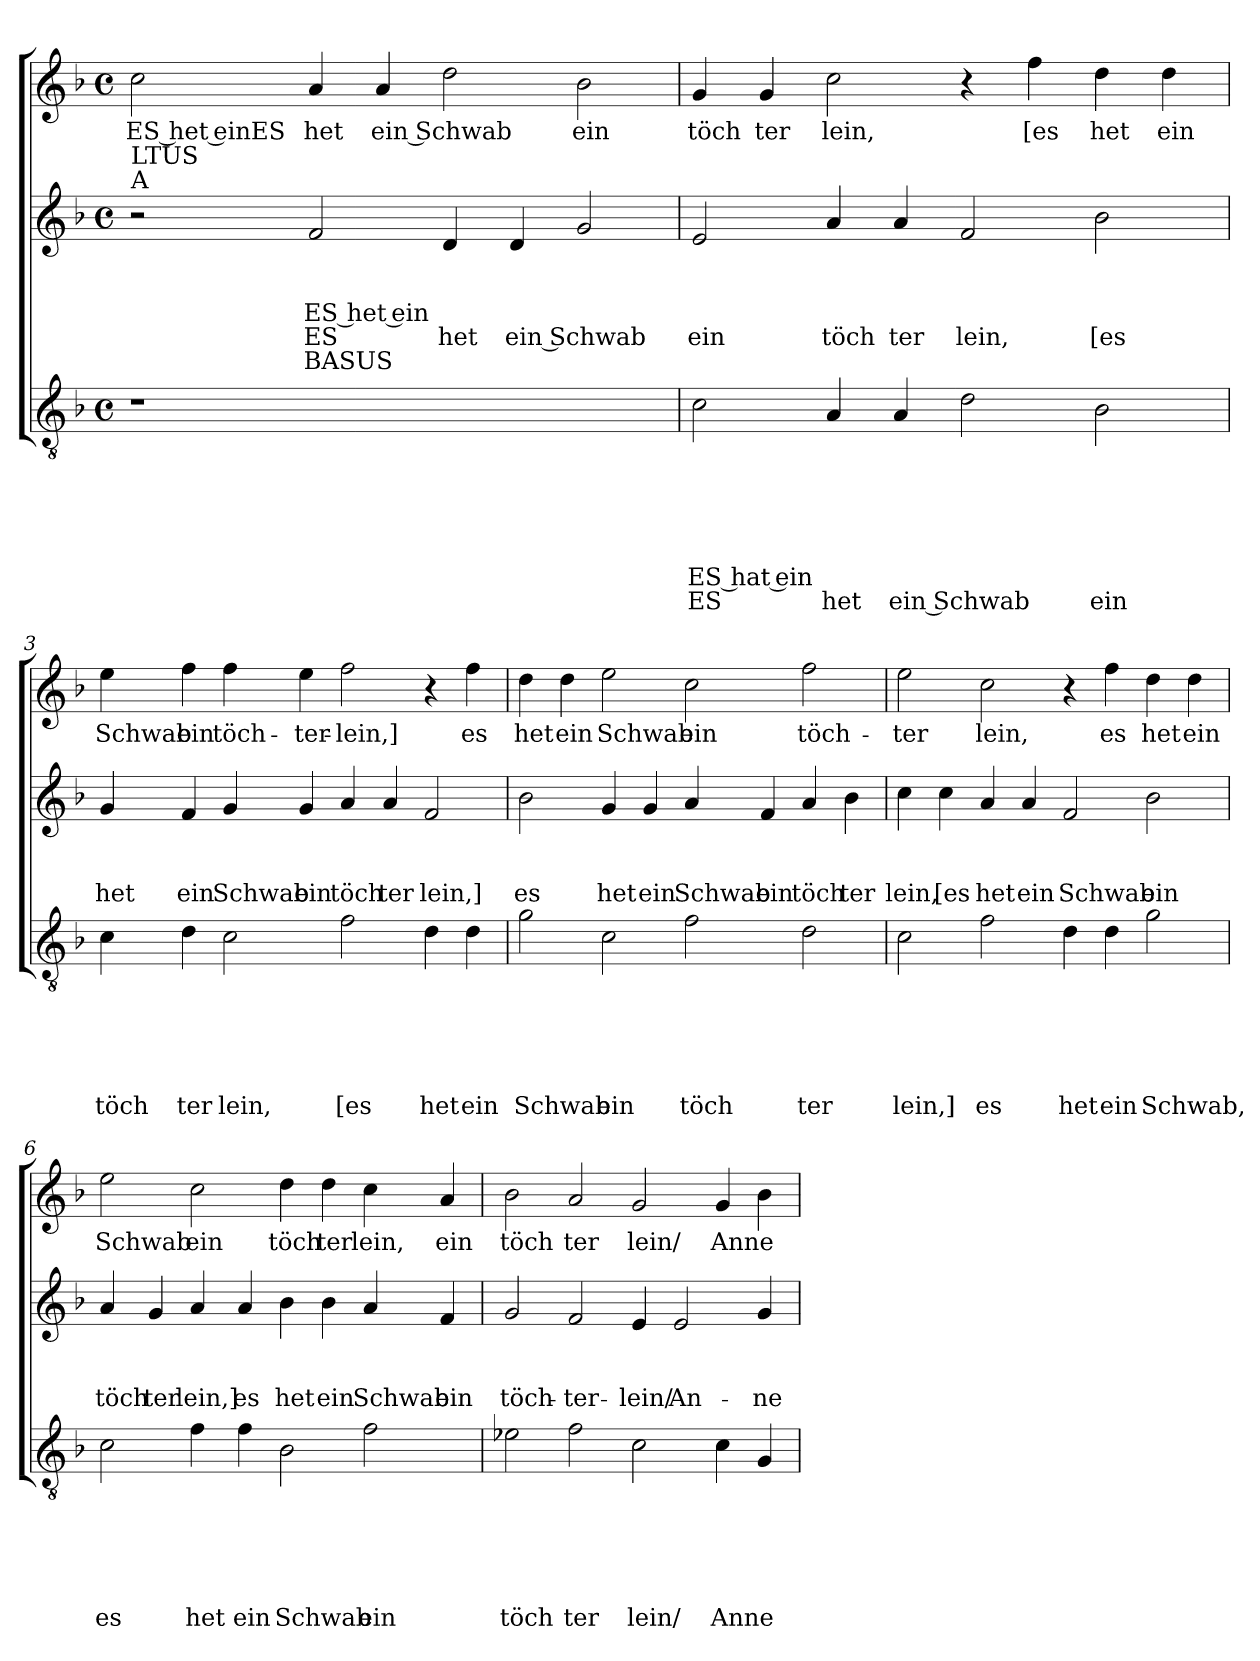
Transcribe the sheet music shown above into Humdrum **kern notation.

**kern	**text	**text	**text	**text	**text	**text	**text	**kern	**text	**text	**text	**text	**text	**kern	**text
*part3	*part3	*part3	*part3	*part3	*part3	*part3	*part3	*part2	*part2	*part2	*part2	*part2	*part2	*part1	*part1
*staff3	*staff3	*staff3	*staff3	*staff3	*staff3	*staff3	*staff3	*staff2	*staff2	*staff2	*staff2	*staff2	*staff2	*staff1	*staff1
*clefGv2	*	*	*	*	*	*	*	*clefG2	*	*	*	*	*	*clefG2	*
*k[b-]	*	*	*	*	*	*	*	*k[b-]	*	*	*	*	*	*k[b-]	*
*F:	*	*	*	*	*	*	*	*F:	*	*	*	*	*	*F:	*
*M4/4	*	*	*	*	*	*	*	*M4/4	*	*	*	*	*	*M4/4	*
*met(c)	*	*	*	*	*	*	*	*met(c)	*	*	*	*	*	*met(c)	*
=1	=1	=1	=1	=1	=1	=1	=1	=1	=1	=1	=1	=1	=1	=1	=1
!	!	!	!	!	!	!	!	!LO:TX:a:t=A	!	!	!	!	!	!	!
!	!	!	!	!	!	!	!	!LO:TX:t=LTUS	!	!	!	!	!	!	!
!	!	!	!	!	!	!	!	!	!	!	!	!	!	!	!LO:LY:b:rj
1r	.	.	.	.	.	.	.	2r	.	.	.	.	.	2cc\	ES het einES
!	!	!	!	!	!	!	!	!	!	!	!LO:LY:b:rj	!LO:LY:b:rj	!LO:LY:b:rj	!	!LO:LY:b
.	.	.	.	.	.	.	.	2f/	.	.	ES het ein	ES	BASUS	4a/	het
!	!	!	!	!	!	!	!	!	!	!	!	!	!	!	!LO:LY:b
.	.	.	.	.	.	.	.	.	.	.	.	.	.	4a/	ein Schwab
!	!	!	!	!	!	!	!	!	!	!	!	!LO:LY:b	!	!	!
1ryy	.	.	.	.	.	.	.	4d/	.	.	.	het	.	2dd\	.
!	!	!	!	!	!	!	!	!	!	!	!	!LO:LY:b	!	!	!
.	.	.	.	.	.	.	.	4d/	.	.	.	ein Schwab	.	.	.
!	!	!	!	!	!	!	!	!	!	!	!	!	!	!	!LO:LY:b
.	.	.	.	.	.	.	.	2g/	.	.	.	.	.	2b-\	ein
=2	=2	=2	=2	=2	=2	=2	=2	=2	=2	=2	=2	=2	=2	=2	=2
!	!	!	!	!	!	!LO:LY:b:rj	!LO:LY:b:rj	!	!	!	!	!LO:LY:b	!	!	!LO:LY:b
2c\	.	.	.	.	.	ES hat ein	ES	2e/	.	.	.	ein	.	4g/	töch
!	!	!	!	!	!	!	!	!	!	!	!	!	!	!	!LO:LY:b
.	.	.	.	.	.	.	.	.	.	.	.	.	.	4g/	ter
!	!	!	!	!	!	!	!LO:LY:b	!	!	!	!	!LO:LY:b	!	!	!LO:LY:b
4A/	.	.	.	.	.	.	het	4a/	.	.	.	töch	.	2cc\	lein,
!	!	!	!	!	!	!	!LO:LY:b	!	!	!	!	!LO:LY:b	!	!	!
4A/	.	.	.	.	.	.	ein Schwab	4a/	.	.	.	ter	.	.	.
!	!	!	!	!	!	!	!	!	!	!	!	!LO:LY:b	!	!	!
2d\	.	.	.	.	.	.	.	2f/	.	.	.	lein,	.	4r	.
!	!	!	!	!	!	!	!	!	!	!	!	!	!	!	!LO:LY:b
.	.	.	.	.	.	.	.	.	.	.	.	.	.	4ff\	[es
!	!	!	!	!	!	!	!LO:LY:b	!	!	!	!	!LO:LY:b	!	!	!LO:LY:b
2B-\	.	.	.	.	.	.	ein	2b-\	.	.	.	[es	.	4dd\	het
!	!	!	!	!	!	!	!	!	!	!	!	!	!	!	!LO:LY:b
.	.	.	.	.	.	.	.	.	.	.	.	.	.	4dd\	ein
!!LO:LB:g=z
=3	=3	=3	=3	=3	=3	=3	=3	=3	=3	=3	=3	=3	=3	=3	=3
!	!	!	!	!	!	!LO:LY:b	!	!	!	!	!LO:LY:b	!	!	!	!LO:LY:b
4c\	.	.	.	.	.	töch	.	4g/	.	.	het	.	.	4ee\	Schwab
!	!	!	!	!	!	!LO:LY:b	!	!	!	!	!LO:LY:b	!	!	!	!LO:LY:b
4d\	.	.	.	.	.	ter	.	4f/	.	.	ein	.	.	4ff\	ein
!	!	!	!	!	!	!LO:LY:b	!	!	!	!	!LO:LY:b	!	!	!	!LO:LY:b
2c\	.	.	.	.	.	lein,	.	4g/	.	.	Schwab	.	.	4ff\	töch-
!	!	!	!	!	!	!	!	!	!	!	!LO:LY:b	!	!	!	!LO:LY:b
.	.	.	.	.	.	.	.	4g/	.	.	ein	.	.	4ee\	-ter-
!	!	!	!	!	!	!LO:LY:b	!	!	!	!	!LO:LY:b	!	!	!	!LO:LY:b
2f\	.	.	.	.	.	[es	.	4a/	.	.	töch	.	.	2ff\	-lein,]
!	!	!	!	!	!	!	!	!	!	!	!LO:LY:b	!	!	!	!
.	.	.	.	.	.	.	.	4a/	.	.	ter	.	.	.	.
!	!	!	!	!	!	!LO:LY:b	!	!	!	!	!LO:LY:b	!	!	!	!
4d\	.	.	.	.	.	het	.	2f/	.	.	lein,]	.	.	4r	.
!	!	!	!	!	!	!LO:LY:b	!	!	!	!	!	!	!	!	!LO:LY:b
4d\	.	.	.	.	.	ein	.	.	.	.	.	.	.	4ff\	es
=4	=4	=4	=4	=4	=4	=4	=4	=4	=4	=4	=4	=4	=4	=4	=4
!	!	!	!	!	!	!LO:LY:b	!	!	!	!	!LO:LY:b	!	!	!	!LO:LY:b
2g\	.	.	.	.	.	Schwab	.	2b-\	.	.	es	.	.	4dd\	het
!	!	!	!	!	!	!	!	!	!	!	!	!	!	!	!LO:LY:b
.	.	.	.	.	.	.	.	.	.	.	.	.	.	4dd\	ein
!	!	!	!	!	!	!LO:LY:b	!	!	!	!	!LO:LY:b	!	!	!	!LO:LY:b
2c\	.	.	.	.	.	ein	.	4g/	.	.	het	.	.	2ee\	Schwab
!	!	!	!	!	!	!	!	!	!	!	!LO:LY:b	!	!	!	!
.	.	.	.	.	.	.	.	4g/	.	.	ein	.	.	.	.
!	!	!	!	!	!	!LO:LY:b	!	!	!	!	!LO:LY:b	!	!	!	!LO:LY:b
2f\	.	.	.	.	.	töch	.	4a/	.	.	Schwab	.	.	2cc\	ein
!	!	!	!	!	!	!	!	!	!	!	!LO:LY:b	!	!	!	!
.	.	.	.	.	.	.	.	4f/	.	.	ein	.	.	.	.
!	!	!	!	!	!	!LO:LY:b	!	!	!	!	!LO:LY:b	!	!	!	!LO:LY:b
2d\	.	.	.	.	.	ter	.	4a/	.	.	töch	.	.	2ff\	töch-
!	!	!	!	!	!	!	!	!	!	!	!LO:LY:b	!	!	!	!
.	.	.	.	.	.	.	.	4b-\	.	.	ter	.	.	.	.
!!LO:LB:g=z
=5	=5	=5	=5	=5	=5	=5	=5	=5	=5	=5	=5	=5	=5	=5	=5
!	!	!	!	!	!	!LO:LY:b	!	!	!	!	!LO:LY:b	!	!	!	!LO:LY:b
2c\	.	.	.	.	.	lein,]	.	4cc\	.	.	lein,	.	.	2ee\	-ter
!	!	!	!	!	!	!	!	!	!	!	!LO:LY:b	!	!	!	!
.	.	.	.	.	.	.	.	4cc\	.	.	[es	.	.	.	.
!	!	!	!	!	!	!LO:LY:b	!	!	!	!	!LO:LY:b	!	!	!	!LO:LY:b
2f\	.	.	.	.	.	es	.	4a/	.	.	het	.	.	2cc\	lein,
!	!	!	!	!	!	!	!	!	!	!	!LO:LY:b	!	!	!	!
.	.	.	.	.	.	.	.	4a/	.	.	ein	.	.	.	.
!	!	!	!	!	!	!LO:LY:b	!	!	!	!	!LO:LY:b	!	!	!	!
4d\	.	.	.	.	.	het	.	2f/	.	.	Schwab	.	.	4r	.
!	!	!	!	!	!	!LO:LY:b	!	!	!	!	!	!	!	!	!LO:LY:b
4d\	.	.	.	.	.	ein	.	.	.	.	.	.	.	4ff\	es
!	!	!	!	!	!	!LO:LY:b	!	!	!	!	!LO:LY:b	!	!	!	!LO:LY:b
2g\	.	.	.	.	.	Schwab,	.	2b-\	.	.	ein	.	.	4dd\	het
!	!	!	!	!	!	!	!	!	!	!	!	!	!	!	!LO:LY:b
.	.	.	.	.	.	.	.	.	.	.	.	.	.	4dd\	ein
=6	=6	=6	=6	=6	=6	=6	=6	=6	=6	=6	=6	=6	=6	=6	=6
!	!	!	!	!	!	!LO:LY:b	!	!	!	!	!LO:LY:b	!	!	!	!LO:LY:b
2c\	.	.	.	.	.	es	.	4a/	.	.	töch	.	.	2ee\	Schwab
!	!	!	!	!	!	!	!	!	!	!	!LO:LY:b	!	!	!	!
.	.	.	.	.	.	.	.	4g/	.	.	ter	.	.	.	.
!	!	!	!	!	!	!LO:LY:b	!	!	!	!	!LO:LY:b	!	!	!	!LO:LY:b
4f\	.	.	.	.	.	het	.	4a/	.	.	lein,]	.	.	2cc\	ein
!	!	!	!	!	!	!LO:LY:b	!	!	!	!	!LO:LY:b	!	!	!	!
4f\	.	.	.	.	.	ein	.	4a/	.	.	es	.	.	.	.
!	!	!	!	!	!	!LO:LY:b	!	!	!	!	!LO:LY:b	!	!	!	!LO:LY:b
2B-\	.	.	.	.	.	Schwab	.	4b-\	.	.	het	.	.	4dd\	töch
!	!	!	!	!	!	!	!	!	!	!	!LO:LY:b	!	!	!	!LO:LY:b
.	.	.	.	.	.	.	.	4b-\	.	.	ein	.	.	4dd\	ter
!	!	!	!	!	!	!LO:LY:b	!	!	!	!	!LO:LY:b	!	!	!	!LO:LY:b
2f\	.	.	.	.	.	ein	.	4a/	.	.	Schwab	.	.	4cc\	lein,
!	!	!	!	!	!	!	!	!	!	!	!LO:LY:b	!	!	!	!LO:LY:b
.	.	.	.	.	.	.	.	4f/	.	.	ein	.	.	4a/	ein
!!LO:LB:g=z
=7	=7	=7	=7	=7	=7	=7	=7	=7	=7	=7	=7	=7	=7	=7	=7
!	!	!	!	!	!	!LO:LY:b	!	!	!	!	!LO:LY:b	!	!	!	!LO:LY:b
2e-X\	.	.	.	.	.	töch	.	2g/	.	.	töch-	.	.	2b-\	töch
!	!	!	!	!	!	!LO:LY:b	!	!	!	!	!LO:LY:b	!	!	!	!LO:LY:b
2f\	.	.	.	.	.	ter	.	2f/	.	.	-ter-	.	.	2a/	ter
!	!	!	!	!	!	!LO:LY:b	!	!	!	!	!LO:LY:b	!	!	!	!LO:LY:b
2c\	.	.	.	.	.	lein/	.	4e/	.	.	-lein/	.	.	2g/	lein/
!	!	!	!	!	!	!	!	!	!	!	!LO:LY:b	!	!	!	!
.	.	.	.	.	.	.	.	2e/	.	.	An-	.	.	.	.
!	!	!	!	!	!	!LO:LY:b	!	!	!	!	!	!	!	!	!LO:LY:b
4c\	.	.	.	.	.	Anne	.	.	.	.	.	.	.	4g/	Anne
!	!	!	!	!	!	!	!	!	!	!	!LO:LY:b	!	!	!	!
4G/	.	.	.	.	.	.	.	4g/	.	.	-ne-	.	.	4b-\	.
=	=	=	=	=	=	=	=	=	=	=	=	=	=	=	=
*-	*-	*-	*-	*-	*-	*-	*-	*-	*-	*-	*-	*-	*-	*-	*-
